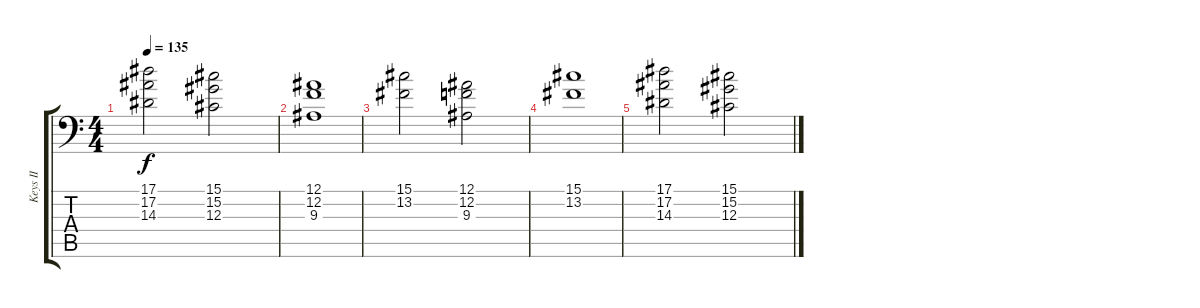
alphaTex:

\track ("Keys II" "Keys II") {instrument stringensemble1}
\staff {score tabs}
\tuning (Bb3 F3 Db3 Ab2 Eb2 Bb1) {hide}
\ts (4 4)
\tempo 135
\clef f4
\ks c
(17.1 17.2 14.3).2{dy f} (15.1 15.2 12.3).2 |
(12.1 12.2 9.3).1{volume 13} |
(15.1 13.2).2 (12.1 12.2 9.3).2 |
(15.1 13.2).1 |
(17.1 17.2 14.3).2 (15.1 15.2 12.3).2
